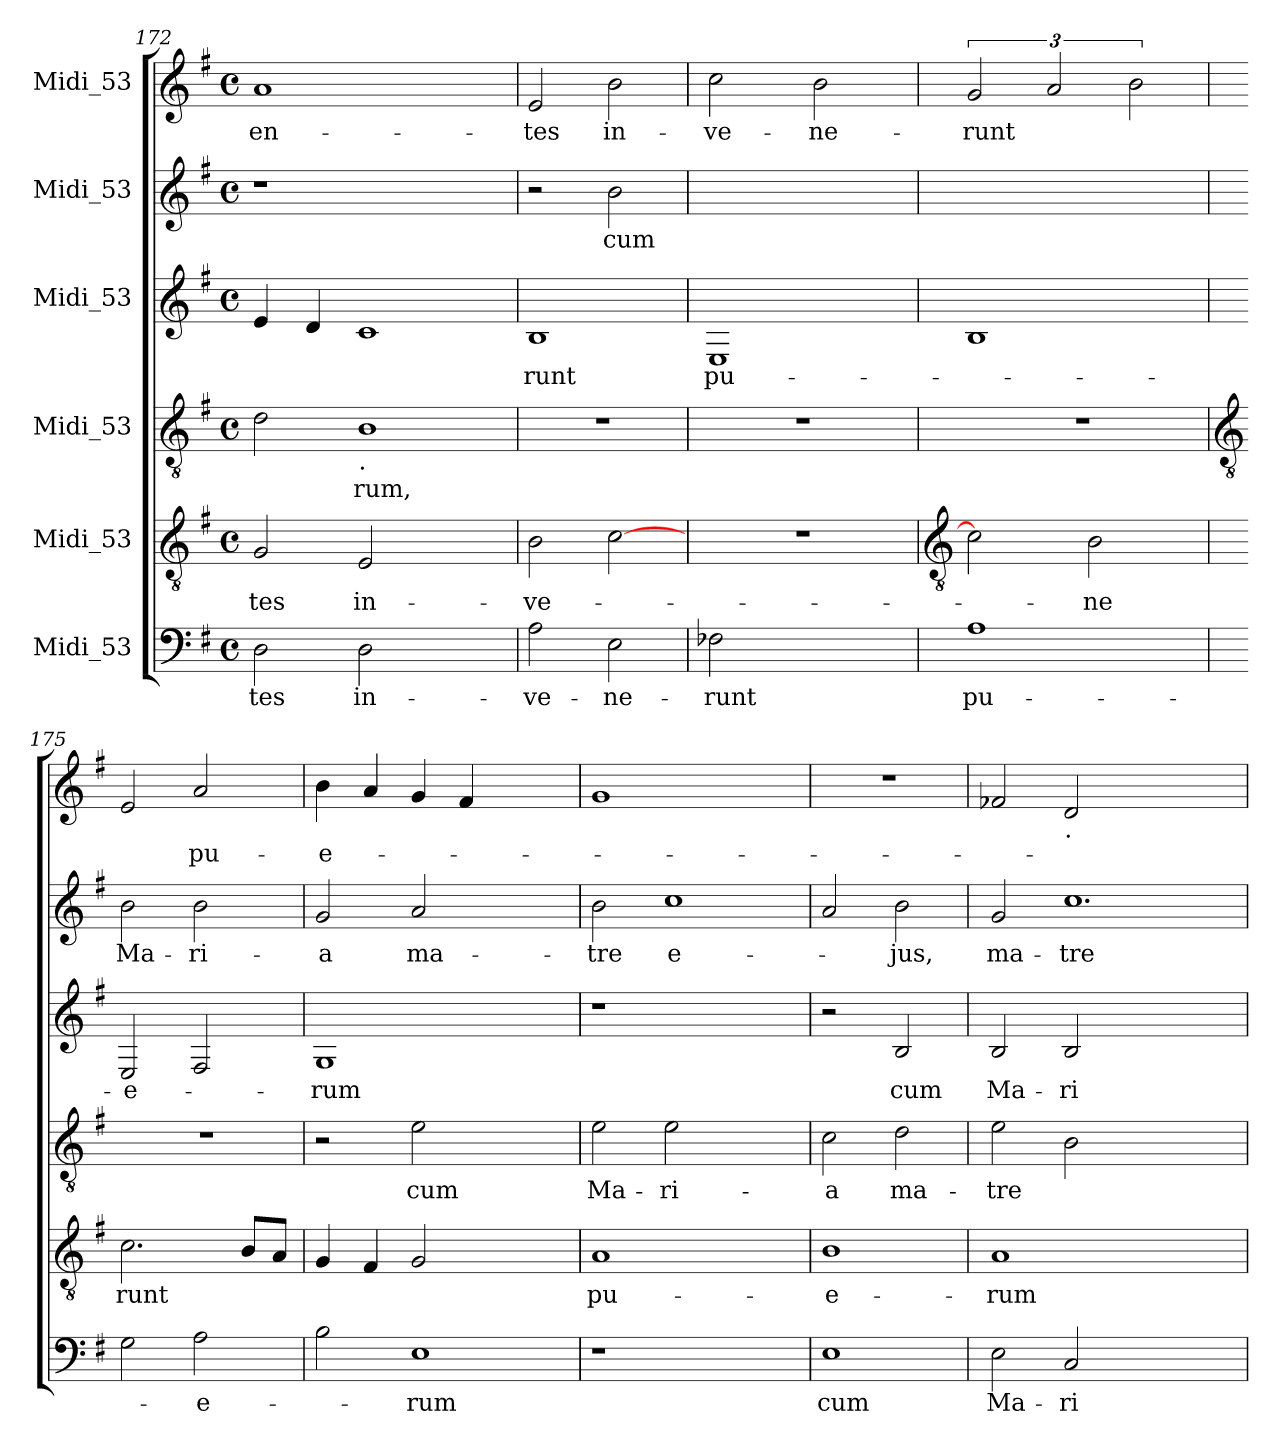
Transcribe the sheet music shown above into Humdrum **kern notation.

**kern	**text	**kern	**text	**kern	**text	**kern	**text	**kern	**text	**kern	**text
*part6	*part6	*part5	*part5	*part4	*part4	*part3	*part3	*part2	*part2	*part1	*part1
*staff6	*staff6	*staff5	*staff5	*staff4	*staff4	*staff3	*staff3	*staff2	*staff2	*staff1	*staff1
*I"Midi_53	*	*I"Midi_53	*	*I"Midi_53	*	*I"Midi_53	*	*I"Midi_53	*	*I"Midi_53	*
*clefF4	*	*clefGv2	*	*clefGv2	*	*clefG2	*	*clefG2	*	*clefG2	*
*k[f#]	*	*k[f#]	*	*k[f#]	*	*k[f#]	*	*k[f#]	*	*k[f#]	*
*G:	*	*G:	*	*G:	*	*G:	*	*G:	*	*G:	*
*M4/4	*	*M4/4	*	*M4/4	*	*M4/4	*	*M4/4	*	*M4/4	*
*met(c)	*	*met(c)	*	*met(c)	*	*met(c)	*	*met(c)	*	*met(c)	*
=172	=172	=172	=172	=172	=172	=172	=172	=172	=172	=172	=172
!	!LO:LY:b	!	!LO:LY:b	!	!	!	!	!	!	!	!LO:LY:b
2D\	-tes	2G/	-tes	2d\	.	4e/	.	1r	.	1a	-en-
.	.	.	.	.	.	4d/	.	.	.	.	.
!	!	!	!	!LO:TX:b:t=.	!	!	!	!	!	!	!
!	!LO:LY:b	!	!LO:LY:b	!	!LO:LY:b	!	!	!	!	!	!
2D\	in-	2E/	in-	1B	-rum,	1c	.	.	.	.	.
2ryy	.	2ryy	.	.	.	.	.	2ryy	.	2ryy	.
!!LO:LB:g=z
=173	=173	=173	=173	=173	=173	=173	=173	=173	=173	=173	=173
!	!LO:LY:b	!	!LO:LY:b	!	!	!	!LO:LY:b	!	!	!	!LO:LY:b
2A\	-ve-	2B\	-ve-	1r	.	1B	-runt	2r	.	2e/	-tes
!	!LO:LY:b	!	!	!	!	!	!	!	!LO:LY:b	!	!LO:LY:b
2E\	-ne-	[2c\	.	.	.	.	.	2b\	cum	2b\	in-
=174	=174	=174	=174	=174	=174	=174	=174	=174	=174	=174	=174
!	!LO:LY:b	!	!	!	!	!	!LO:LY:b	!	!	!	!LO:LY:b
2F-X\	-runt	1r	.	1r	.	1E	pu-	4ryy	.	2cc\	-ve-
.	.	.	.	.	.	.	.	4ryy	.	.	.
!	!	!	!	!	!	!	!	!	!	!	!LO:LY:b
2ryy	.	.	.	.	.	.	.	4ryy	.	2b\	-ne-
.	.	.	.	.	.	.	.	4ryy	.	.	.
!!LO:LB:g=z
=175	=175	=175	=175	=175	=175	=175	=175	=175	=175	=175	=175
*	*	*clefGv2	*	*	*	*	*	*	*	*	*
!	!LO:LY:b	!	!	!	!	!	!	!	!	!	!LO:LY:b
1A	pu-	2c\]	.	1r	.	1B	.	4ryy	.	3g/	-runt
.	.	.	.	.	.	.	.	4ryy	.	.	.
.	.	.	.	.	.	.	.	.	.	3a/	.
!	!	!	!LO:LY:b	!	!	!	!	!	!	!	!
.	.	2B\	-ne	.	.	.	.	4ryy	.	.	.
.	.	.	.	.	.	.	.	.	.	3b\	.
.	.	.	.	.	.	.	.	4ryy	.	.	.
!!LO:LB:g=z
=175A	=175A	=175A	=175A	=175A	=175A	=175A	=175A	=175A	=175A	=175A	=175A
*	*	*	*	*clefGv2	*	*	*	*	*	*	*
!	!	!	!LO:LY:b	!	!	!	!LO:LY:b	!	!LO:LY:b	!	!
2G\	.	2.c\	runt	1r	.	2E/	-e-	2b\	Ma-	2e/	.
!	!LO:LY:b	!	!	!	!	!	!	!	!LO:LY:b	!	!LO:LY:b
2A\	-e-	.	.	.	.	2F#/	.	2b\	-ri-	2a/	pu-
.	.	8B/L	.	.	.	.	.	.	.	.	.
.	.	8A/J	.	.	.	.	.	.	.	.	.
=176A	=176A	=176A	=176A	=176A	=176A	=176A	=176A	=176A	=176A	=176A	=176A
!	!	!	!	!	!	!	!LO:LY:b	!	!LO:LY:b	!	!LO:LY:b
2B\	.	4G/	.	2r	.	1G	-rum	2g/	-a	4b\	-e-
.	.	4F#/	.	.	.	.	.	.	.	4a/	.
!	!LO:LY:b	!	!	!	!LO:LY:b	!	!	!	!LO:LY:b	!	!
1E	-rum	2G/	.	2e\	cum	.	.	2a/	ma-	4g/	.
.	.	.	.	.	.	.	.	.	.	4f#/	.
.	.	2ryy	.	2ryy	.	2ryy	.	2ryy	.	2ryy	.
=177A	=177A	=177A	=177A	=177A	=177A	=177A	=177A	=177A	=177A	=177A	=177A
!	!	!	!LO:LY:b	!	!LO:LY:b	!	!	!	!LO:LY:b	!	!
1r	.	1A	pu-	2e\	Ma-	1r	.	2b\	-tre	1g	.
!	!	!	!	!	!LO:LY:b	!	!	!	!LO:LY:b	!	!
.	.	.	.	2e\	-ri-	.	.	1cc	e-	.	.
2ryy	.	2ryy	.	2ryy	.	2ryy	.	.	.	2ryy	.
=178A	=178A	=178A	=178A	=178A	=178A	=178A	=178A	=178A	=178A	=178A	=178A
!	!LO:LY:b	!	!LO:LY:b	!	!LO:LY:b	!	!	!	!	!	!
1E	cum	1B	-e-	2c\	-a	2r	.	2a/	.	1r	.
!	!	!	!	!	!LO:LY:b	!	!LO:LY:b	!	!LO:LY:b	!	!
.	.	.	.	2d\	ma-	2B/	cum	2b\	-jus,	.	.
!!LO:LB:g=z
=179	=179	=179	=179	=179	=179	=179	=179	=179	=179	=179	=179
!	!LO:LY:b	!	!LO:LY:b	!	!LO:LY:b	!	!LO:LY:b	!	!LO:LY:b	!	!
2E\	Ma-	1A	-rum	2e\	-tre	2B/	Ma-	2g/	ma-	2f-X/	.
!	!	!	!	!	!	!	!	!	!	!LO:TX:b:t=.	!
!	!LO:LY:b	!	!	!	!	!	!LO:LY:b	!	!LO:LY:b	!	!
2C/	-ri-	.	.	2B\	.	2B/	-ri-	1.cc	-tre	2d/	.
1ryy	.	1ryy	.	1ryy	.	1ryy	.	.	.	1ryy	.
=	=	=	=	=	=	=	=	=	=	=	=
*-	*-	*-	*-	*-	*-	*-	*-	*-	*-	*-	*-
